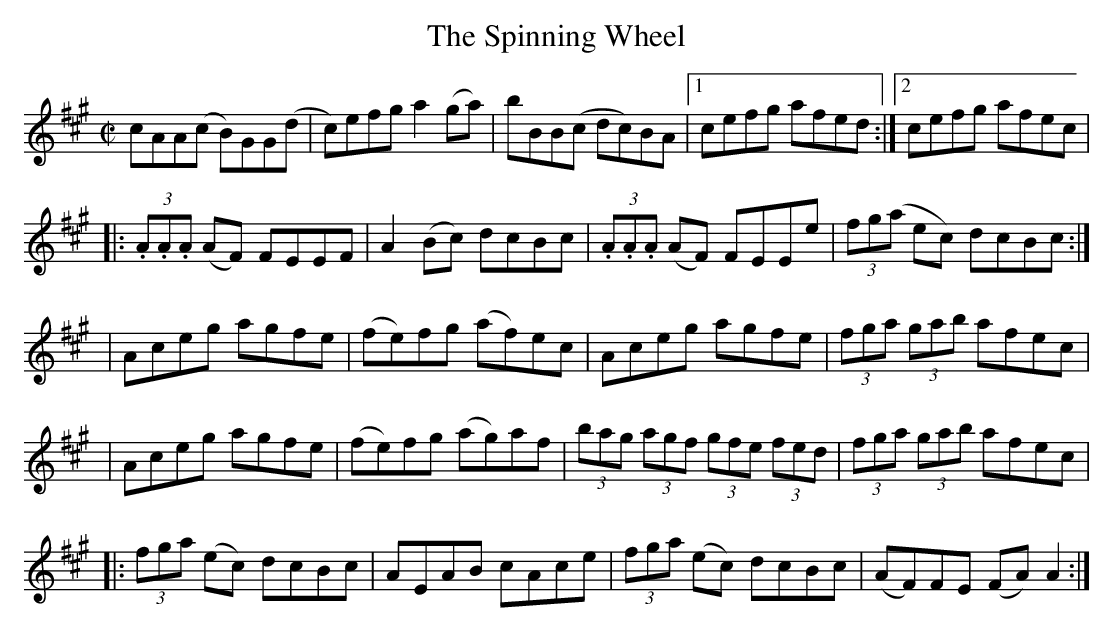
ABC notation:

X:1
T: The Spinning Wheel
M: C|
L: 1/8
K: A
cAA(c B)GG(d | c)efga2(ga) | bBB(c dc)BA |1 cefg afed :|2 cefg afec |
|: (3.A.A.A (AF) FEEF | A2(Bc) dcBc | (3.A.A.A (AF) FEEe | (3fg(a ec) dcBc :|
| Aceg agfe | (fe)fg (af)ec | Aceg agfe | (3fga (3gab afec |
| Aceg agfe | (fe)fg (ag)af | (3bag (3agf (3gfe (3fed | (3fga (3gab afec |
|: (3fga (ec) dcBc | AEAB cAce | (3fga (ec) dcBc | (AF)FE (FA)A2 :|
